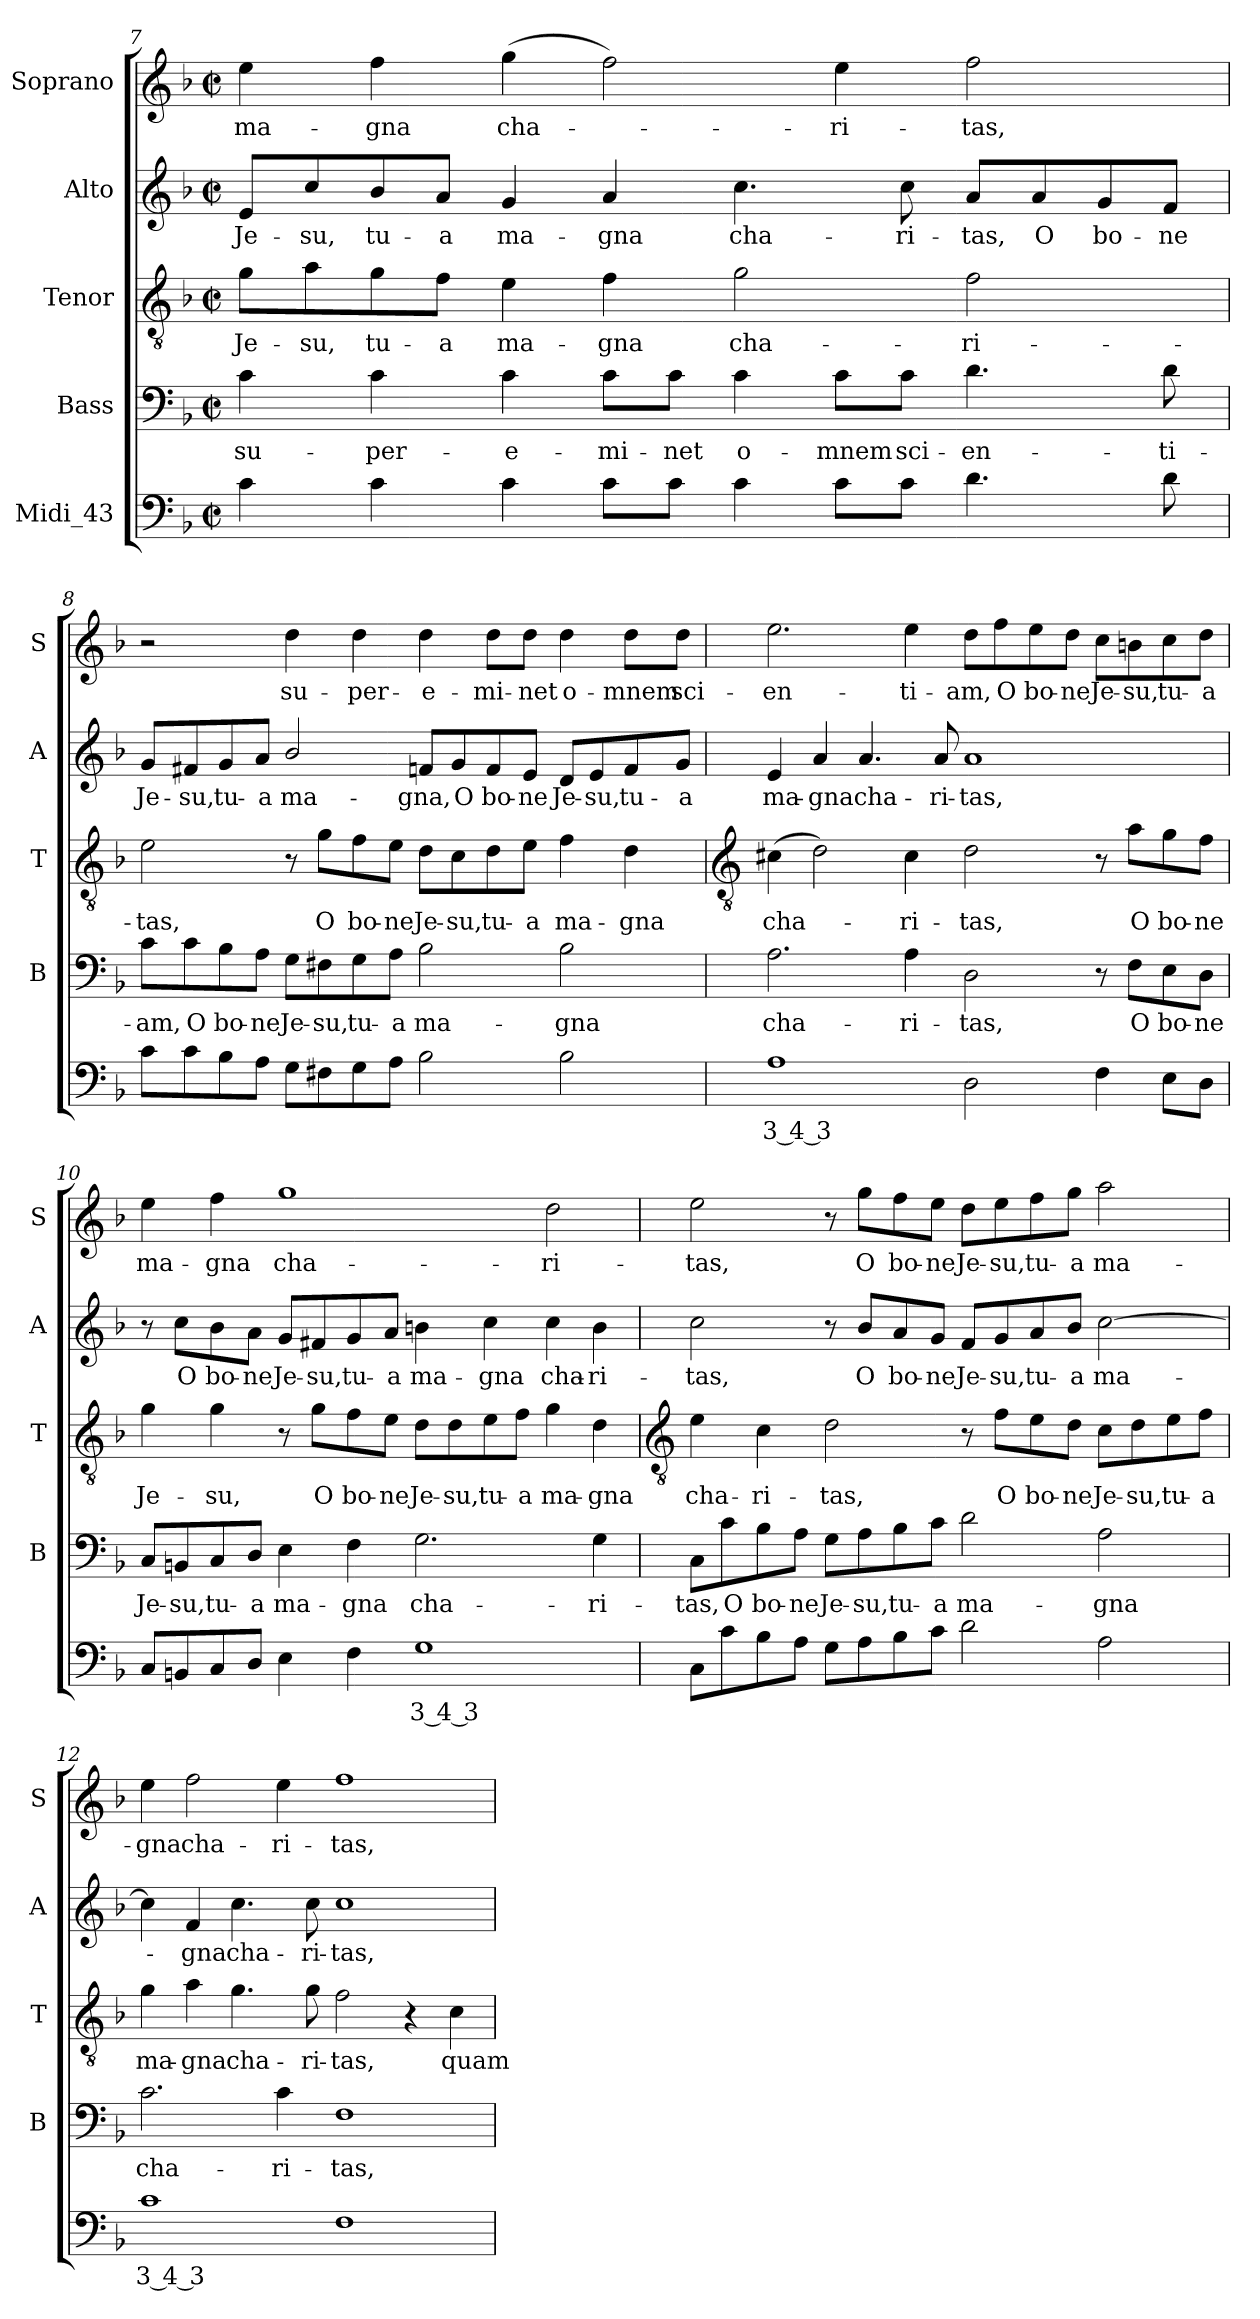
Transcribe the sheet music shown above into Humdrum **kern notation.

**kern	**text	**kern	**text	**kern	**text	**kern	**text	**kern	**text
*part5	*part5	*part4	*part4	*part3	*part3	*part2	*part2	*part1	*part1
*staff5	*staff5	*staff4	*staff4	*staff3	*staff3	*staff2	*staff2	*staff1	*staff1
*I"Midi_43	*	*I"Bass	*	*I"Tenor	*	*I"Alto	*	*I"Soprano	*
*	*	*I'B	*	*I'T	*	*I'A	*	*I'S	*
!!LO:LB:g=z
*clefF4	*	*clefF4	*	*clefGv2	*	*clefG2	*	*clefG2	*
*k[b-]	*	*k[b-]	*	*k[b-]	*	*k[b-]	*	*k[b-]	*
*F:	*	*F:	*	*F:	*	*F:	*	*F:	*
*M4/2	*	*M4/2	*	*M4/2	*	*M4/2	*	*M4/2	*
*met(c|)	*	*met(c|)	*	*met(c|)	*	*met(c|)	*	*met(c|)	*
=7	=7	=7	=7	=7	=7	=7	=7	=7	=7
!	!	!	!LO:LY:b	!	!LO:LY:b	!	!LO:LY:b	!	!LO:LY:b
4c	.	4c	su-	8g\L	Je-	8e/L	Je-	4ee	ma-
!	!	!	!	!	!LO:LY:b	!	!LO:LY:b	!	!
.	.	.	.	8a\	-su,	8cc/	-su,	.	.
!	!	!	!LO:LY:b	!	!LO:LY:b	!	!LO:LY:b	!	!LO:LY:b
4c	.	4c	-per-	8g\	tu-	8b-/	tu-	4ff	-gna
!	!	!	!	!	!LO:LY:b	!	!LO:LY:b	!	!
.	.	.	.	8f\J	-a	8a/J	-a	.	.
!	!	!	!LO:LY:b	!	!LO:LY:b	!	!LO:LY:b	!	!LO:LY:b
4c	.	4c	-e-	4e	ma-	4g	ma-	(>4gg	cha-
!	!	!	!LO:LY:b	!	!LO:LY:b	!	!LO:LY:b	!	!
8cL	.	8c\L	-mi-	4f	-gna	4a	-gna	2ff)	.
!	!	!	!LO:LY:b	!	!	!	!	!	!
8cJ	.	8c\J	-net	.	.	.	.	.	.
!	!	!	!LO:LY:b	!	!LO:LY:b	!	!LO:LY:b	!	!
4c	.	4c	o-	2g	cha-	4.cc	cha-	.	.
!	!	!	!LO:LY:b	!	!	!	!	!	!LO:LY:b
8cL	.	8c\L	-mnem	.	.	.	.	4ee	ri-
!	!	!	!LO:LY:b	!	!	!	!LO:LY:b	!	!
8cJ	.	8c\J	sci-	.	.	8cc	-ri-	.	.
!	!	!	!LO:LY:b	!	!LO:LY:b	!	!LO:LY:b	!	!LO:LY:b
4.d	.	4.d	-en-	2f	-ri-	8a/L	-tas,	2ff	-tas,
!	!	!	!	!	!	!	!LO:LY:b	!	!
.	.	.	.	.	.	8a/	O	.	.
!	!	!	!	!	!	!	!LO:LY:b	!	!
.	.	.	.	.	.	8g/	bo-	.	.
!	!	!	!LO:LY:b	!	!	!	!LO:LY:b	!	!
8d	.	8d	-ti-	.	.	8f/J	-ne	.	.
=8	=8	=8	=8	=8	=8	=8	=8	=8	=8
!	!	!	!LO:LY:b	!	!LO:LY:b	!	!LO:LY:b	!	!
8cL	.	8c\L	-am,	2e	-tas,	8g/L	Je-	2r	.
!	!	!	!LO:LY:b	!	!	!	!LO:LY:b	!	!
8c	.	8c\	O	.	.	8f#X/	-su,	.	.
!	!	!	!LO:LY:b	!	!	!	!LO:LY:b	!	!
8B-	.	8B-\	bo-	.	.	8g/	tu-	.	.
!	!	!	!LO:LY:b	!	!	!	!LO:LY:b	!	!
8AJ	.	8A\J	-ne	.	.	8a/J	-a	.	.
!	!	!	!LO:LY:b	!	!	!	!LO:LY:b	!	!LO:LY:b
8GL	.	8G\L	Je-	8r	.	2b-/	ma-	4dd	su-
!	!	!	!LO:LY:b	!	!LO:LY:b	!	!	!	!
8F#X	.	8F#X\	-su,	8g\L	O	.	.	.	.
!	!	!	!LO:LY:b	!	!LO:LY:b	!	!	!	!LO:LY:b
8G	.	8G\	tu-	8f\	bo-	.	.	4dd	-per-
!	!	!	!LO:LY:b	!	!LO:LY:b	!	!	!	!
8AJ	.	8A\J	-a	8e\J	-ne	.	.	.	.
!	!	!	!LO:LY:b	!	!LO:LY:b	!	!LO:LY:b	!	!LO:LY:b
2B-	.	2B-	ma-	8d\L	Je-	8fn/L	-gna,	4dd	-e-
!	!	!	!	!	!LO:LY:b	!	!LO:LY:b	!	!
.	.	.	.	8c\	-su,	8g/	O	.	.
!	!	!	!	!	!LO:LY:b	!	!LO:LY:b	!	!LO:LY:b
.	.	.	.	8d\	tu-	8f/	bo-	8dd\L	-mi-
!	!	!	!	!	!LO:LY:b	!	!LO:LY:b	!	!LO:LY:b
.	.	.	.	8e\J	-a	8e/J	-ne	8dd\J	-net
!	!	!	!LO:LY:b	!	!LO:LY:b	!	!LO:LY:b	!	!LO:LY:b
2B-	.	2B-	-gna	4f	ma-	8d/L	Je-	4dd	o-
!	!	!	!	!	!	!	!LO:LY:b	!	!
.	.	.	.	.	.	8e/	-su,	.	.
!	!	!	!	!	!LO:LY:b	!	!LO:LY:b	!	!LO:LY:b
.	.	.	.	4d	-gna	8f/	tu-	8dd\L	-mnem
!	!	!	!	!	!	!	!LO:LY:b	!	!LO:LY:b
.	.	.	.	.	.	8g/J	-a	8dd\J	sci-
!!LO:LB:g=z
=9	=9	=9	=9	=9	=9	=9	=9	=9	=9
*	*	*	*	*clefGv2	*	*	*	*	*
!	!LO:LY:b	!	!LO:LY:b	!	!LO:LY:b	!	!LO:LY:b	!	!LO:LY:b
1A	3 4 3	2.A	cha-	(>4c#X	cha-	4e	ma-	2.ee	-en-
!	!	!	!	!	!	!	!LO:LY:b	!	!
.	.	.	.	2d)	.	4a	-gna	.	.
!	!	!	!	!	!	!	!LO:LY:b	!	!
.	.	.	.	.	.	4.a	cha-	.	.
!	!	!	!LO:LY:b	!	!LO:LY:b	!	!	!	!LO:LY:b
.	.	4A	-ri-	4c#	ri-	.	.	4ee	-ti-
!	!	!	!	!	!	!	!LO:LY:b	!	!
.	.	.	.	.	.	8a	-ri-	.	.
!	!	!	!LO:LY:b	!	!LO:LY:b	!	!LO:LY:b	!	!LO:LY:b
2D	.	2D	-tas,	2d	-tas,	1a	-tas,	8dd\L	-am,
!	!	!	!	!	!	!	!	!	!LO:LY:b
.	.	.	.	.	.	.	.	8ff\	O
!	!	!	!	!	!	!	!	!	!LO:LY:b
.	.	.	.	.	.	.	.	8ee\	bo-
!	!	!	!	!	!	!	!	!	!LO:LY:b
.	.	.	.	.	.	.	.	8dd\J	-ne
!	!	!	!	!	!	!	!	!	!LO:LY:b
4F	.	8r	.	8r	.	.	.	8cc\L	Je-
!	!	!	!LO:LY:b	!	!LO:LY:b	!	!	!	!LO:LY:b
.	.	8F\L	O	8a\L	O	.	.	8bn\	-su,
!	!	!	!LO:LY:b	!	!LO:LY:b	!	!	!	!LO:LY:b
8EL	.	8E\	bo-	8g\	bo-	.	.	8cc\	tu-
!	!	!	!LO:LY:b	!	!LO:LY:b	!	!	!	!LO:LY:b
8DJ	.	8D\J	-ne	8f\J	-ne	.	.	8dd\J	-a
=10	=10	=10	=10	=10	=10	=10	=10	=10	=10
!	!	!	!LO:LY:b	!	!LO:LY:b	!	!	!	!LO:LY:b
8CL	.	8C/L	Je-	4g	Je-	8r	.	4ee	ma-
!	!	!	!LO:LY:b	!	!	!	!LO:LY:b	!	!
8BBn	.	8BBn/	-su,	.	.	8cc\L	O	.	.
!	!	!	!LO:LY:b	!	!LO:LY:b	!	!LO:LY:b	!	!LO:LY:b
8C	.	8C/	tu-	4g	-su,	8b-\	bo-	4ff	-gna
!	!	!	!LO:LY:b	!	!	!	!LO:LY:b	!	!
8DJ	.	8D/J	-a	.	.	8a\J	-ne	.	.
!	!	!	!LO:LY:b	!	!	!	!LO:LY:b	!	!LO:LY:b
4E	.	4E	ma-	8r	.	8g/L	Je-	1gg	cha-
!	!	!	!	!	!LO:LY:b	!	!LO:LY:b	!	!
.	.	.	.	8g\L	O	8f#X/	-su,	.	.
!	!	!	!LO:LY:b	!	!LO:LY:b	!	!LO:LY:b	!	!
4F	.	4F	-gna	8f\	bo-	8g/	tu-	.	.
!	!	!	!	!	!LO:LY:b	!	!LO:LY:b	!	!
.	.	.	.	8e\J	-ne	8a/J	-a	.	.
!	!LO:LY:b	!	!LO:LY:b	!	!LO:LY:b	!	!LO:LY:b	!	!
1G	3 4 3	2.G	cha-	8d\L	Je-	4bn	ma-	.	.
!	!	!	!	!	!LO:LY:b	!	!	!	!
.	.	.	.	8d\	-su,	.	.	.	.
!	!	!	!	!	!LO:LY:b	!	!LO:LY:b	!	!
.	.	.	.	8e\	tu-	4cc	-gna	.	.
!	!	!	!	!	!LO:LY:b	!	!	!	!
.	.	.	.	8f\J	-a	.	.	.	.
!	!	!	!	!	!LO:LY:b	!	!LO:LY:b	!	!LO:LY:b
.	.	.	.	4g	ma-	4cc	cha-	2dd	-ri-
!	!	!	!LO:LY:b	!	!LO:LY:b	!	!LO:LY:b	!	!
.	.	4G	-ri-	4d	-gna	4b	-ri-	.	.
!!LO:LB:g=z
=11	=11	=11	=11	=11	=11	=11	=11	=11	=11
*	*	*	*	*clefGv2	*	*	*	*	*
!	!	!	!LO:LY:b	!	!LO:LY:b	!	!LO:LY:b	!	!LO:LY:b
8CL	.	8C\L	-tas,	4e	cha-	2cc	-tas,	2ee	-tas,
!	!	!	!LO:LY:b	!	!	!	!	!	!
8c	.	8c\	O	.	.	.	.	.	.
!	!	!	!LO:LY:b	!	!LO:LY:b	!	!	!	!
8B-	.	8B-\	bo-	4c	-ri-	.	.	.	.
!	!	!	!LO:LY:b	!	!	!	!	!	!
8AJ	.	8A\J	-ne	.	.	.	.	.	.
!	!	!	!LO:LY:b	!	!LO:LY:b	!	!	!	!
8GL	.	8G\L	Je-	2d	-tas,	8r	.	8r	.
!	!	!	!LO:LY:b	!	!	!	!LO:LY:b	!	!LO:LY:b
8A	.	8A\	-su,	.	.	8b-/L	O	8gg\L	O
!	!	!	!LO:LY:b	!	!	!	!LO:LY:b	!	!LO:LY:b
8B-	.	8B-\	tu-	.	.	8a/	bo-	8ff\	bo-
!	!	!	!LO:LY:b	!	!	!	!LO:LY:b	!	!LO:LY:b
8cJ	.	8c\J	-a	.	.	8g/J	-ne	8ee\J	-ne
!	!	!	!LO:LY:b	!	!	!	!LO:LY:b	!	!LO:LY:b
2d	.	2d	ma-	8r	.	8f/L	Je-	8dd\L	Je-
!	!	!	!	!	!LO:LY:b	!	!LO:LY:b	!	!LO:LY:b
.	.	.	.	8f\L	O	8g/	-su,	8ee\	-su,
!	!	!	!	!	!LO:LY:b	!	!LO:LY:b	!	!LO:LY:b
.	.	.	.	8e\	bo-	8a/	tu-	8ff\	tu-
!	!	!	!	!	!LO:LY:b	!	!LO:LY:b	!	!LO:LY:b
.	.	.	.	8d\J	-ne	8b-/J	-a	8gg\J	-a
!	!	!	!LO:LY:b	!	!LO:LY:b	!	!LO:LY:b	!	!LO:LY:b
2A	.	2A	-gna	8c\L	Je-	[2cc	ma-	2aa	ma-
!	!	!	!	!	!LO:LY:b	!	!	!	!
.	.	.	.	8d\	-su,	.	.	.	.
!	!	!	!	!	!LO:LY:b	!	!	!	!
.	.	.	.	8e\	tu-	.	.	.	.
!	!	!	!	!	!LO:LY:b	!	!	!	!
.	.	.	.	8f\J	-a	.	.	.	.
=12	=12	=12	=12	=12	=12	=12	=12	=12	=12
!	!LO:LY:b	!	!LO:LY:b	!	!LO:LY:b	!	!	!	!LO:LY:b
1c	3 4 3	2.c	cha-	4g	ma-	4cc]	.	4ee	-gna
!	!	!	!	!	!LO:LY:b	!	!LO:LY:b	!	!LO:LY:b
.	.	.	.	4a	-gna	4f	gna	2ff	cha-
!	!	!	!	!	!LO:LY:b	!	!LO:LY:b	!	!
.	.	.	.	4.g	cha-	4.cc	cha-	.	.
!	!	!	!LO:LY:b	!	!	!	!	!	!LO:LY:b
.	.	4c	-ri-	.	.	.	.	4ee	-ri-
!	!	!	!	!	!LO:LY:b	!	!LO:LY:b	!	!
.	.	.	.	8g	-ri-	8cc	-ri-	.	.
!	!	!	!LO:LY:b	!	!LO:LY:b	!	!LO:LY:b	!	!LO:LY:b
1F	.	1F	-tas,	2f	-tas,	1cc	-tas,	1ff	-tas,
.	.	.	.	4r	.	.	.	.	.
!	!	!	!	!	!LO:LY:b	!	!	!	!
.	.	.	.	4c	quam	.	.	.	.
=	=	=	=	=	=	=	=	=	=
*-	*-	*-	*-	*-	*-	*-	*-	*-	*-
